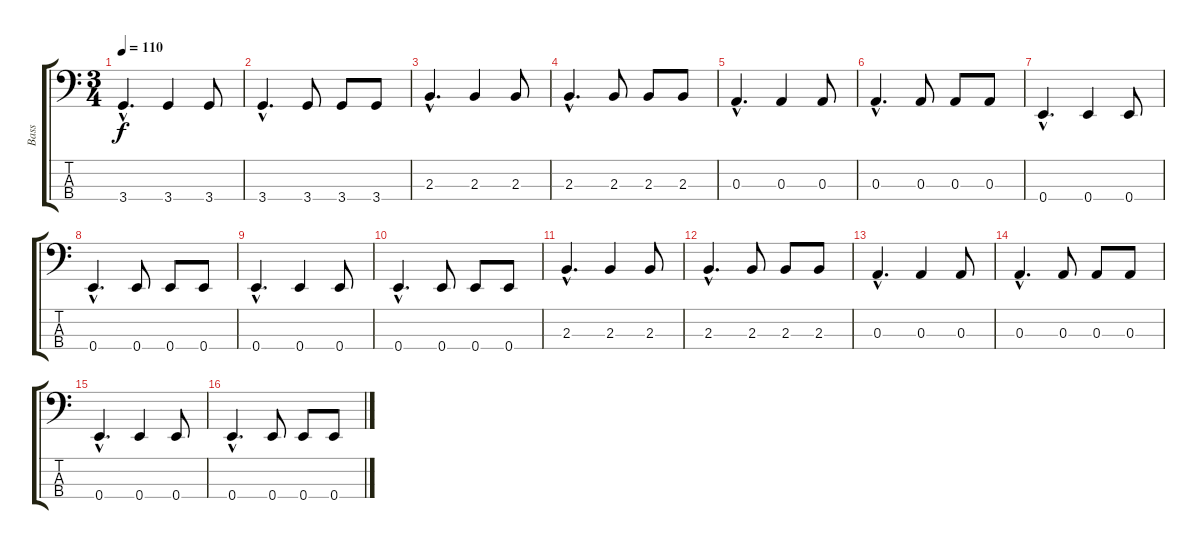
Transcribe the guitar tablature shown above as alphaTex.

\track ("Bass" "Bass") {instrument electricbasspick}
\staff {score tabs}
\tuning (G2 D2 A1 E1) {hide}
\ts (3 4)
\tempo 110
\clef f4
\ks c
3.4{hac}.4{d dy f} 3.4.4 3.4.8 |
3.4{hac}.4{d} 3.4.8 3.4.8 3.4.8 |
2.3{hac}.4{d} 2.3.4 2.3.8 |
2.3{hac}.4{d} 2.3.8 2.3.8 2.3.8 |
0.3{hac}.4{d} 0.3.4 0.3.8 |
0.3{hac}.4{d} 0.3.8 0.3.8 0.3.8 |
0.4{hac}.4{d} 0.4.4 0.4.8 |
0.4{hac}.4{d} 0.4.8 0.4.8 0.4.8 |
0.4{hac}.4{d} 0.4.4 0.4.8 |
0.4{hac}.4{d} 0.4.8 0.4.8 0.4.8 |
2.3{hac}.4{d} 2.3.4 2.3.8 |
2.3{hac}.4{d} 2.3.8 2.3.8 2.3.8 |
0.3{hac}.4{d} 0.3.4 0.3.8 |
0.3{hac}.4{d} 0.3.8 0.3.8 0.3.8 |
0.4{hac}.4{d} 0.4.4 0.4.8 |
0.4{hac}.4{d} 0.4.8 0.4.8 0.4.8
